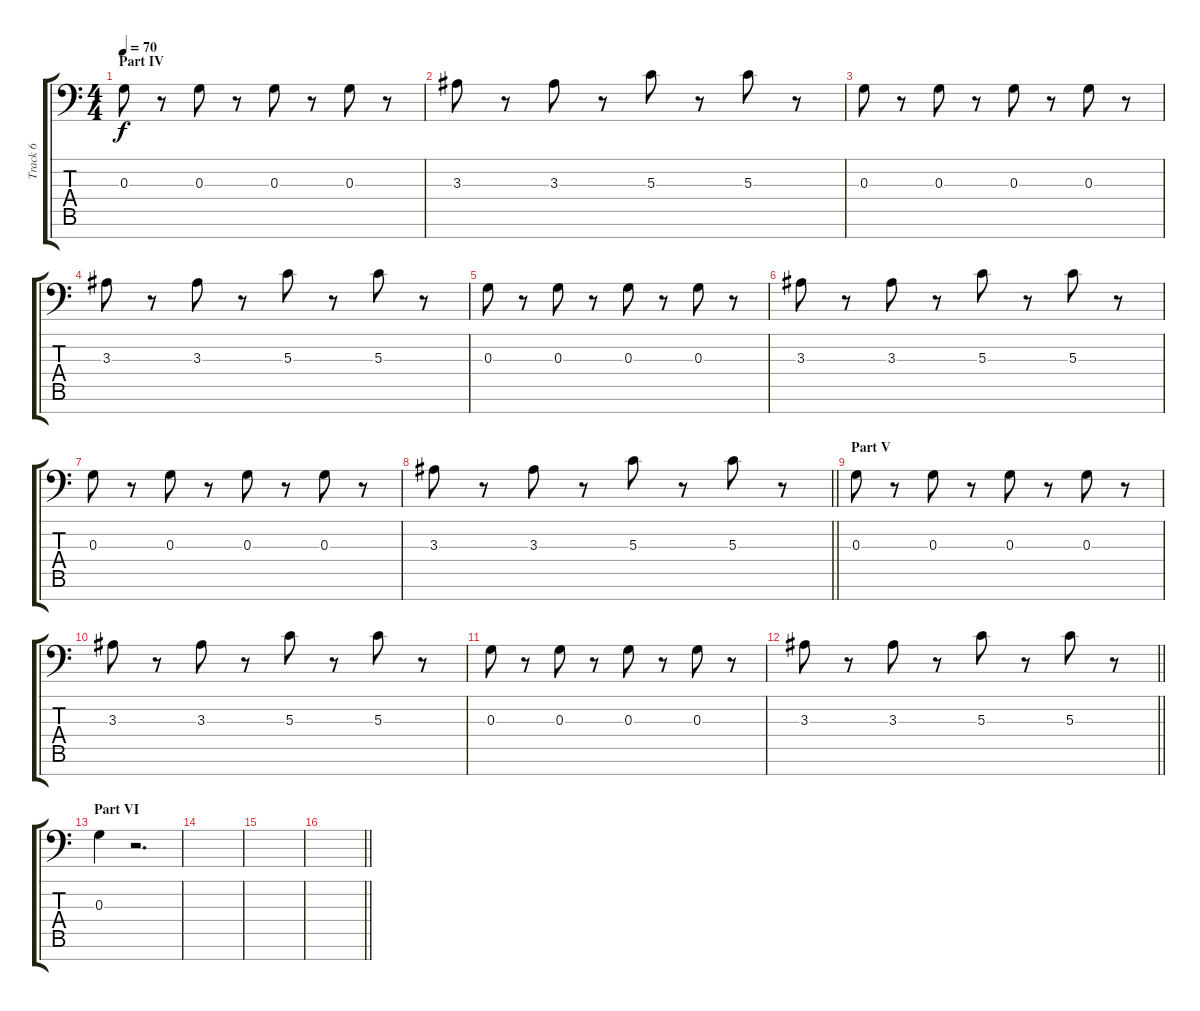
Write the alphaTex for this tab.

\track ("Track 6" "Track 6") {instrument choiraahs}
\staff {score tabs}
\tuning (E4 B3 G3 D3 A2 E2 C-1) {hide}
\ts (4 4)
\section ("" "Part IV")
\tempo 70
\clef f4
\ks c
0.3.8{dy f} r.8 0.3.8 r.8 0.3.8 r.8 0.3.8 r.8 |
3.3.8 r.8 3.3.8 r.8 5.3.8 r.8 5.3.8 r.8 |
0.3.8 r.8 0.3.8 r.8 0.3.8 r.8 0.3.8 r.8 |
3.3.8 r.8 3.3.8 r.8 5.3.8 r.8 5.3.8 r.8 |
0.3.8 r.8 0.3.8 r.8 0.3.8 r.8 0.3.8 r.8 |
3.3.8 r.8 3.3.8 r.8 5.3.8 r.8 5.3.8 r.8 |
0.3.8 r.8 0.3.8 r.8 0.3.8 r.8 0.3.8 r.8 |
\barLineRight lightlight
3.3.8 r.8 3.3.8 r.8 5.3.8 r.8 5.3.8 r.8 |
\section ("" "Part V")
0.3.8 r.8 0.3.8 r.8 0.3.8 r.8 0.3.8 r.8 |
3.3.8 r.8 3.3.8 r.8 5.3.8 r.8 5.3.8 r.8 |
0.3.8 r.8 0.3.8 r.8 0.3.8 r.8 0.3.8 r.8 |
\barLineRight lightlight
3.3.8 r.8 3.3.8 r.8 5.3.8 r.8 5.3.8 r.8 |
\section ("" "Part VI")
0.3.4 r.2{d} |
|
|
\barLineRight lightlight
